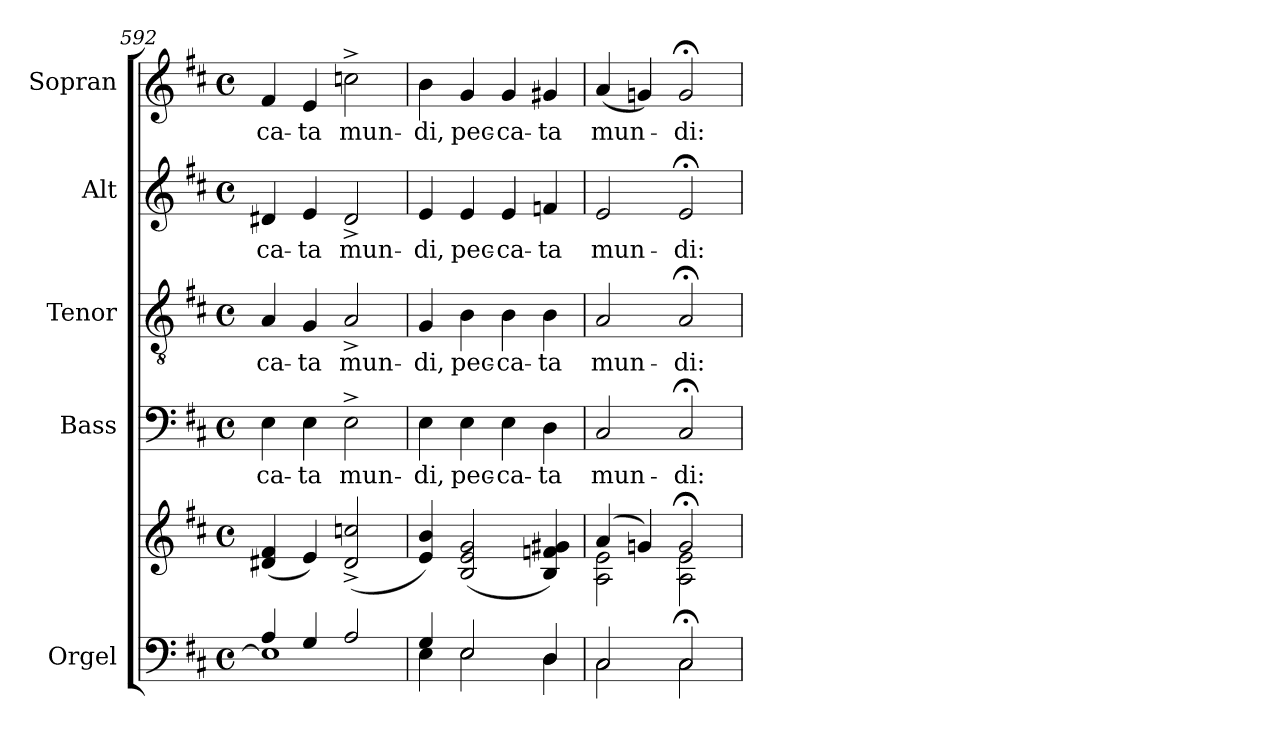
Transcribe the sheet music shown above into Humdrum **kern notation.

**kern	**kern	**kern	**text	**kern	**text	**kern	**text	**kern	**text
*part5	*part5	*part4	*part4	*part3	*part3	*part2	*part2	*part1	*part1
*staff6	*staff5	*staff4	*staff4	*staff3	*staff3	*staff2	*staff2	*staff1	*staff1
*I"Orgel	*	*I"Bass	*	*I"Tenor	*	*I"Alt	*	*I"Sopran	*
*I'Org.	*	*I'B	*	*I'T	*	*I'A	*	*I'S	*
*clefF4	*clefG2	*clefF4	*	*clefGv2	*	*clefG2	*	*clefG2	*
*k[f#c#]	*k[f#c#]	*k[f#c#]	*	*k[f#c#]	*	*k[f#c#]	*	*k[f#c#]	*
*D:	*D:	*D:	*	*D:	*	*D:	*	*D:	*
*M4/4	*M4/4	*M4/4	*	*M4/4	*	*M4/4	*	*M4/4	*
*met(c)	*met(c)	*met(c)	*	*met(c)	*	*met(c)	*	*met(c)	*
=592	=592	=592	=592	=592	=592	=592	=592	=592	=592
*^	*	*	*	*	*	*	*	*	*
!	!	!	!	!LO:LY:b	!	!LO:LY:b	!	!LO:LY:b	!	!LO:LY:b
4A/	1E]	(<4d#X/ 4f#/	4E\	-ca-	4A/	-ca-	4d#X/	-ca-	4f#/	-ca-
!	!	!	!	!LO:LY:b	!	!LO:LY:b	!	!LO:LY:b	!	!LO:LY:b
4G/	.	4e/)	4E\	-ta	4G/	-ta	4e/	-ta	4e/	-ta
!	!	!	!	!LO:LY:b	!	!LO:LY:b	!	!LO:LY:b	!	!LO:LY:b
2A/	.	(<2d#/^< 2ccn/^<	2E^>\	mun-	2A^>/	mun-	2d#^>/	mun-	2ccn^>\	mun-
=593	=593	=593	=593	=593	=593	=593	=593	=593	=593	=593
!	!	!	!	!LO:LY:b	!	!LO:LY:b	!	!LO:LY:b	!	!LO:LY:b
4G/	4E\	4e/ 4b/)	4E\	-di,	4G/	-di,	4e/	-di,	4b\	-di,
!	!	!	!	!LO:LY:b	!	!LO:LY:b	!	!LO:LY:b	!	!LO:LY:b
2E/	2E\	(<2B/ 2e/ 2g/	4E\	pec-	4B\	pec-	4e/	pec-	4g/	pec-
!	!	!	!	!LO:LY:b	!	!LO:LY:b	!	!LO:LY:b	!	!LO:LY:b
.	.	.	4E\	-ca-	4B\	-ca-	4e/	-ca-	4g/	-ca-
!	!	!	!	!LO:LY:b	!	!LO:LY:b	!	!LO:LY:b	!	!LO:LY:b
4D/	4D\	4B/ 4fn/ 4g#X/)	4D\	-ta	4B\	-ta	4fn/	-ta	4g#X/	-ta
=594	=594	=594	=594	=594	=594	=594	=594	=594	=594	=594
*	*	*^	*	*	*	*	*	*	*	*
!	!	!	!	!	!LO:LY:b	!	!LO:LY:b	!	!LO:LY:b	!	!LO:LY:b
2C#/	2C#\	(4a/	2A\ 2e\	2C#/	mun-	2A/	mun-	2e/	mun-	(<4a/	mun-
.	.	4gn/)	.	.	.	.	.	.	.	4gn/)	.
!	!	!	!	!	!LO:LY:b	!	!LO:LY:b	!	!LO:LY:b	!	!LO:LY:b
2C#;/	2C#\	2g;</	2A\ 2e\	2C#;</	-di:	2A;</	-di:	2e;</	-di:	2g;</	-di:
*v	*v	*	*	*	*	*	*	*	*	*	*
*	*v	*v	*	*	*	*	*	*	*	*
=	=	=	=	=	=	=	=	=	=
*-	*-	*-	*-	*-	*-	*-	*-	*-	*-
